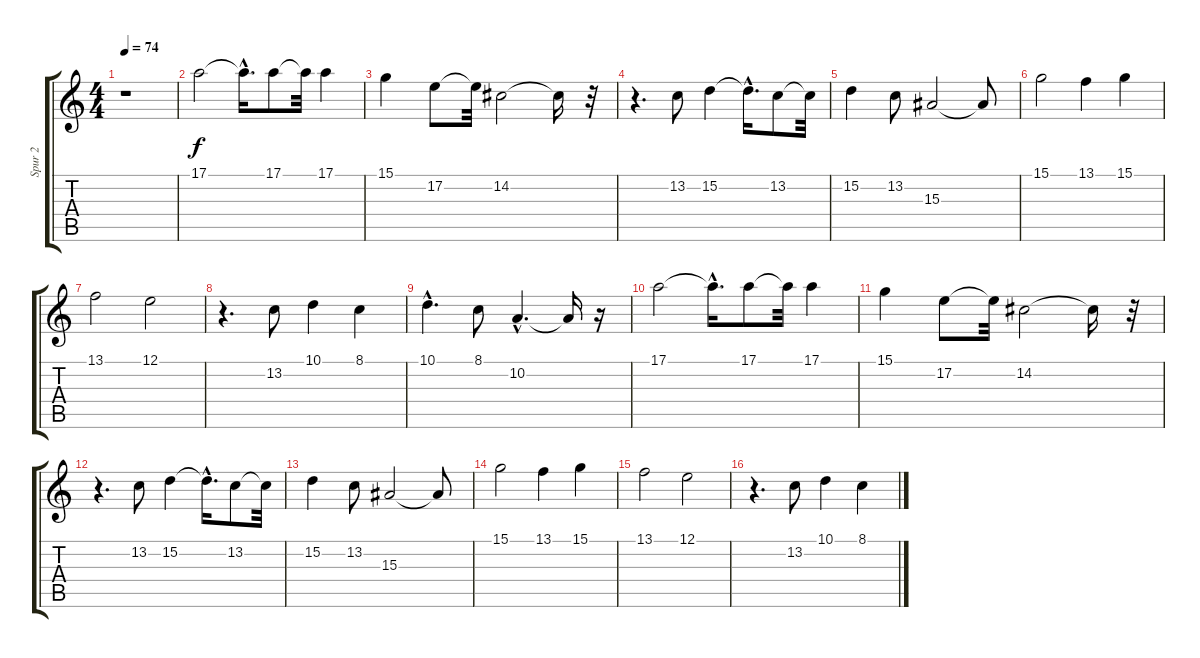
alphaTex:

\track ("Spur 2" "Spur 2") {instrument clarinet}
\staff {score tabs}
\tuning (E4 B3 G3 D3 A2 E2) {hide}
\ts (4 4)
\tempo 74
\clef g2
\ks c
r.1{dy f} |
17.1.2 17.1{hac t}.16{d} 17.1.8 17.1{t}.32 17.1.4 |
15.1.4 17.2.8 17.2{t}.32 14.2.2 14.2{t}.16 r.32 |
r.4{d} 13.2.8 15.2.4 15.2{hac t}.16{d} 13.2.8 13.2{t}.32 |
15.2.4 13.2.8 15.3.2 15.3{t}.8 |
15.1.2 13.1.4 15.1.4 |
13.1.2 12.1.2 |
r.4{d} 13.2.8 10.1.4 8.1.4 |
10.1{hac}.4{d} 8.1.8 10.2{hac}.4{d} 10.2{t}.16 r.16 |
17.1.2 17.1{hac t}.16{d} 17.1.8 17.1{t}.32 17.1.4 |
15.1.4 17.2.8 17.2{t}.32 14.2.2 14.2{t}.16 r.32 |
r.4{d} 13.2.8 15.2.4 15.2{hac t}.16{d} 13.2.8 13.2{t}.32 |
15.2.4 13.2.8 15.3.2 15.3{t}.8 |
15.1.2 13.1.4 15.1.4 |
13.1.2 12.1.2 |
r.4{d} 13.2.8 10.1.4 8.1.4{volume 8}
